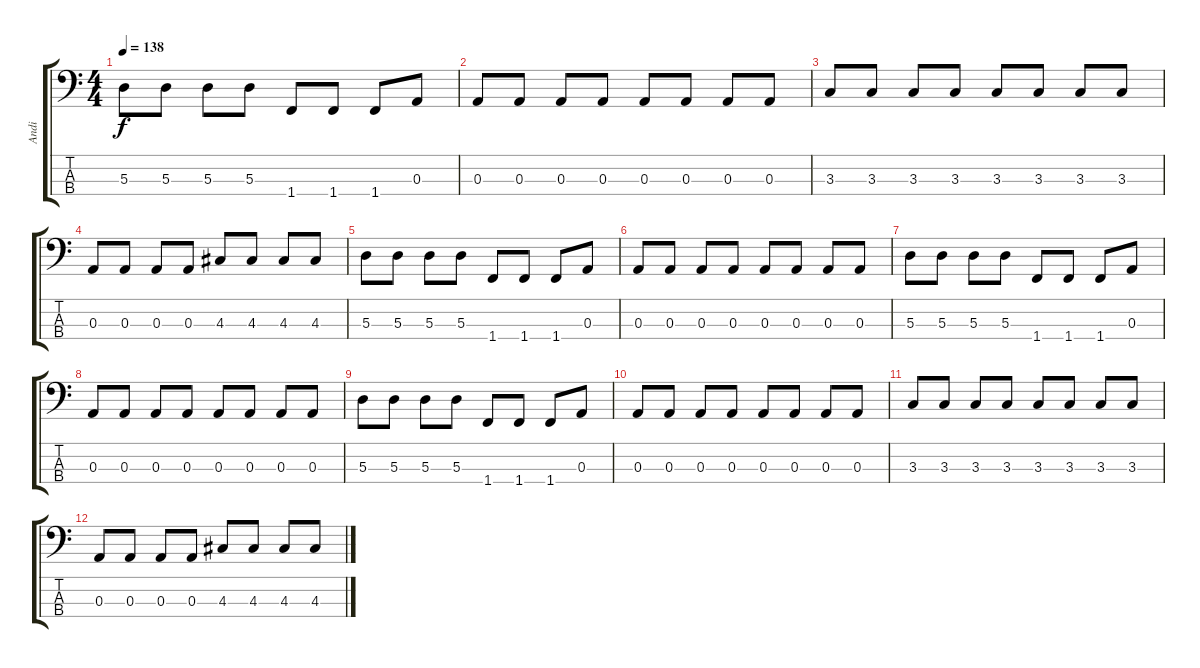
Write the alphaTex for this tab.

\track ("Andi" "Andi") {instrument electricbasspick}
\staff {score tabs}
\tuning (G2 D2 A1 E1) {hide}
\ts (4 4)
\tempo 138
\clef f4
\ks c
5.3.8{dy f} 5.3.8 5.3.8 5.3.8 1.4.8 1.4.8 1.4.8 0.3.8 |
0.3.8 0.3.8 0.3.8 0.3.8 0.3.8 0.3.8 0.3.8 0.3.8 |
3.3.8 3.3.8 3.3.8 3.3.8 3.3.8 3.3.8 3.3.8 3.3.8 |
0.3.8 0.3.8 0.3.8 0.3.8 4.3.8 4.3.8 4.3.8 4.3.8 |
5.3.8 5.3.8 5.3.8 5.3.8 1.4.8 1.4.8 1.4.8 0.3.8 |
0.3.8 0.3.8 0.3.8 0.3.8 0.3.8 0.3.8 0.3.8 0.3.8 |
5.3.8 5.3.8 5.3.8 5.3.8 1.4.8 1.4.8 1.4.8 0.3.8 |
0.3.8 0.3.8 0.3.8 0.3.8 0.3.8 0.3.8 0.3.8 0.3.8 |
5.3.8 5.3.8 5.3.8 5.3.8 1.4.8 1.4.8 1.4.8 0.3.8 |
0.3.8 0.3.8 0.3.8 0.3.8 0.3.8 0.3.8 0.3.8 0.3.8 |
3.3.8 3.3.8 3.3.8 3.3.8 3.3.8 3.3.8 3.3.8 3.3.8 |
0.3.8 0.3.8 0.3.8 0.3.8 4.3.8 4.3.8 4.3.8 4.3.8
